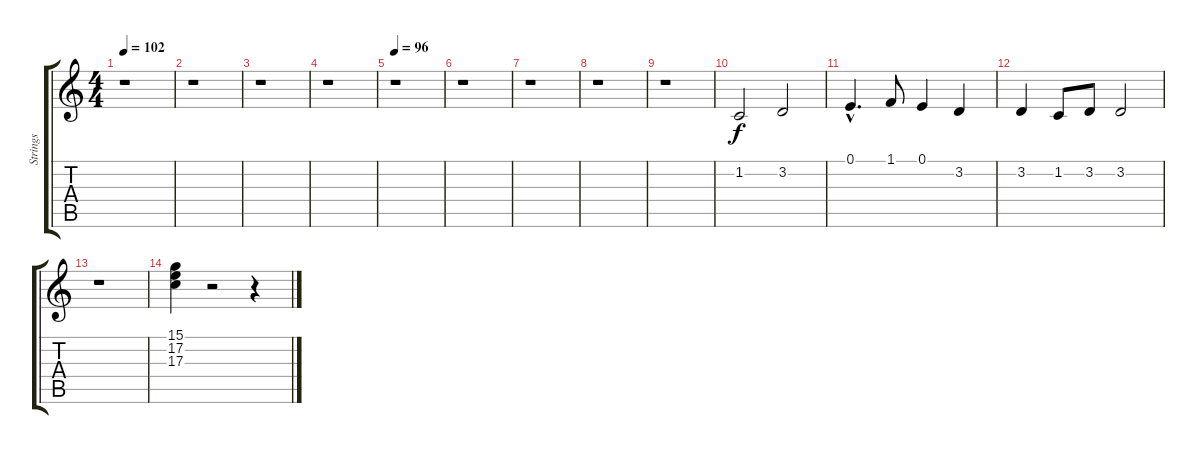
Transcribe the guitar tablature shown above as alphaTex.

\track ("Strings" "Strings") {instrument stringensemble1}
\staff {score tabs}
\tuning (E4 B3 G3 D3 A2 E2) {hide}
\ts (4 4)
\tempo 102
\clef g2
\ks c
r.1{dy f} |
r.1 |
r.1 |
r.1 |
\tempo 96
r.1 |
r.1 |
r.1 |
r.1 |
r.1 |
1.2.2 3.2.2 |
0.1{hac}.4{d} 1.1.8 0.1.4 3.2.4 |
3.2.4 1.2.8 3.2.8 3.2.2 |
r.1 |
(15.1 17.2 17.3).4 r.2 r.4
